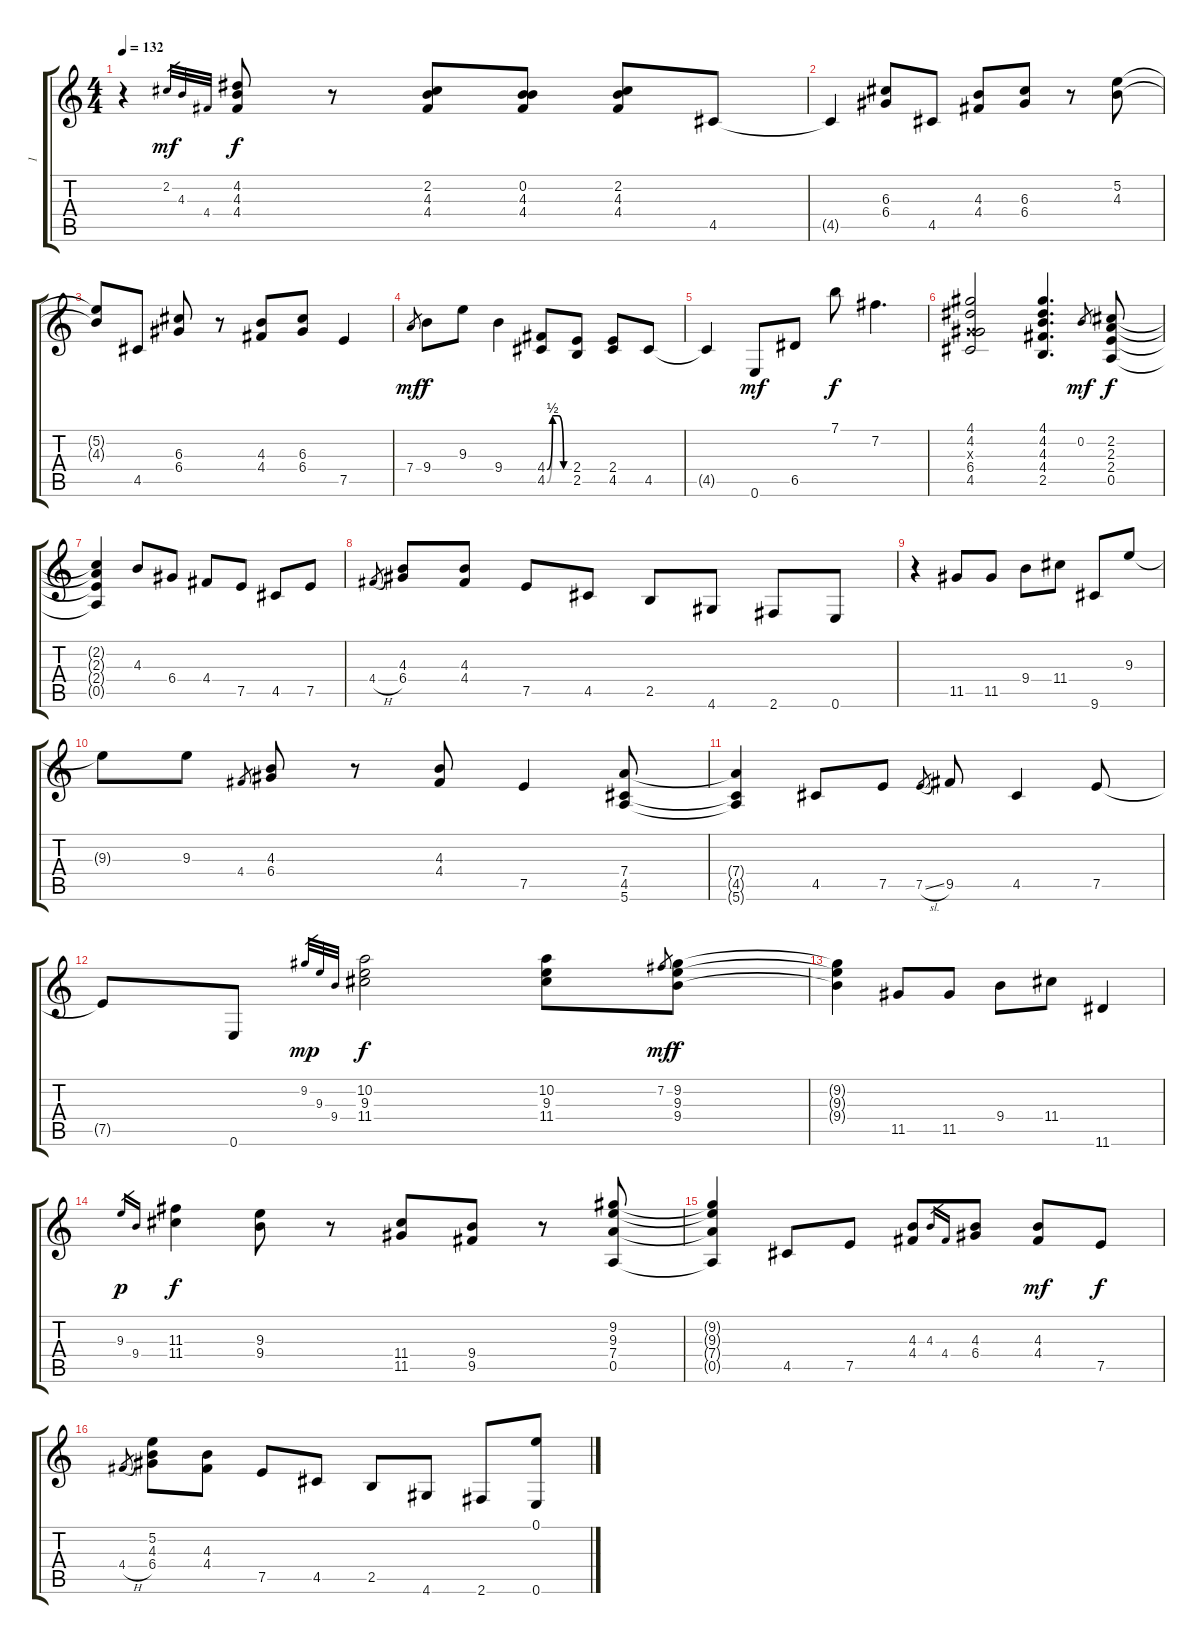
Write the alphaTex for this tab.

\track ("1" "1") {instrument acousticguitarsteel}
\staff {score tabs}
\tuning (E4 B3 G3 D3 A2 E2) {hide}
\ts (4 4)
\tempo 132
\clef g2
\ks c
r.4{dy f} 2.2.32{gr dy mf} 4.3.32{gr} 4.4.32{gr} (4.2 4.3 4.4).8{dy f} r.8 (2.2 4.3 4.4).8 (0.2 4.3 4.4).8 (2.2 4.3 4.4).8 4.5.8 |
4.5{t}.4 (6.3 6.4).8 4.5.8 (4.3 4.4).8 (6.3 6.4).8 r.8 (5.2 4.3).8 |
(5.2{t} 4.3{t}).8 4.5.8 (6.3 6.4).8 r.8 (4.3 4.4).8 (6.3 6.4).8 7.5.4 |
7.4.8{gr dy mf} 9.4.8{dy f} 9.3.8 9.4.4 (4.4{be (custom 0 0 15 2 30 2 45 0 60 0)} 4.5{be (custom 0 0 15 2 30 2 45 0 60 0)}).8 (2.4 2.5).8 (2.4 4.5).8 4.5.8 |
4.5{t}.4 0.6.8{dy mf} 6.5.8 7.1.8{dy f} 7.2.4{d} |
(4.1 4.2 0.3{x} 6.4 4.5).2 (4.1 4.2 4.3 4.4 2.5).4{d} 0.2.8{gr dy mf} (2.2 2.3 2.4 0.5).8{dy f} |
(2.2{t} 2.3{t} 2.4{t} 0.5{t}).4 4.3.8 6.4.8 4.4.8 7.5.8 4.5.8 7.5.8 |
4.4{h}.8{gr} (4.3 6.4).8 (4.3 4.4).8 7.5.8 4.5.8 2.5.8 4.6.8 2.6.8 0.6.8 |
r.4 11.5.8 11.5.8 9.4.8 11.4.8 9.6.8 9.3.8 |
9.3{t}.8 9.3.8 4.4.8{gr} (4.3 6.4).8 r.8 (4.3 4.4).8 7.5.4 (7.4 4.5 5.6).8 |
(7.4{t} 4.5{t} 5.6{t}).4 4.5.8 7.5.8 7.5{sl}.8{gr} 9.5.8 4.5.4 7.5.8 |
7.5{t}.8 0.6.8 9.2.32{gr dy mp} 9.3.32{gr} 9.4.32{gr} (10.2 9.3 11.4).2{dy f} (10.2 9.3 11.4).8 7.2.8{gr dy mf} (9.2 9.3 9.4).8{dy f} |
(9.2{t} 9.3{t} 9.4{t}).4 11.5.8 11.5.8 9.4.8 11.4.8 11.6.4 |
9.3.16{gr dy p} 9.4.16{gr} (11.3 11.4).4{dy f} (9.3 9.4).8 r.8 (11.4 11.5).8 (9.4 9.5).8 r.8 (9.2 9.3 7.4 0.5).8 |
(9.2{t} 9.3{t} 7.4{t} 0.5{t}).4 4.5.8 7.5.8 (4.3 4.4).8 4.3.16{gr} 4.4.16{gr} (4.3 6.4).8 (4.3 4.4).8{dy mf} 7.5.8{dy f} |
4.4{h}.8{gr} (5.2 4.3 6.4).8 (4.3 4.4).8 7.5.8 4.5.8 2.5.8 4.6.8 2.6.8 (0.1 0.6).8
